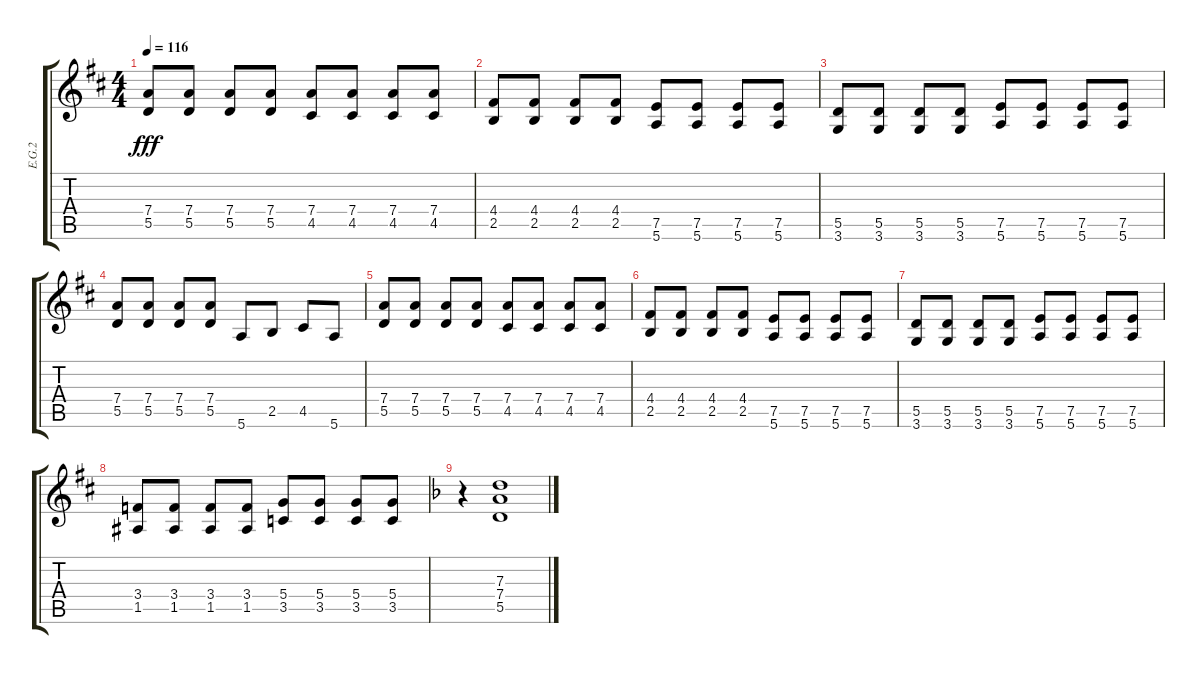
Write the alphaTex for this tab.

\track ("E.G.2" "E.G.2") {instrument overdrivenguitar}
\staff {score tabs}
\tuning (E4 B3 G3 D3 A2 E2) {hide}
\ts (4 4)
\tempo 116
\clef g2
\ks d
(7.4 5.5).8{dy fff} (7.4 5.5).8 (7.4 5.5).8 (7.4 5.5).8 (7.4 4.5).8 (7.4 4.5).8 (7.4 4.5).8 (7.4 4.5).8 |
(4.4 2.5).8 (4.4 2.5).8 (4.4 2.5).8 (4.4 2.5).8 (7.5 5.6).8 (7.5 5.6).8 (7.5 5.6).8 (7.5 5.6).8 |
(5.5 3.6).8 (5.5 3.6).8 (5.5 3.6).8 (5.5 3.6).8 (7.5 5.6).8 (7.5 5.6).8 (7.5 5.6).8 (7.5 5.6).8 |
(7.4 5.5).8 (7.4 5.5).8 (7.4 5.5).8 (7.4 5.5).8 5.6.8 2.5.8 4.5.8 5.6.8 |
(7.4 5.5).8 (7.4 5.5).8 (7.4 5.5).8 (7.4 5.5).8 (7.4 4.5).8 (7.4 4.5).8 (7.4 4.5).8 (7.4 4.5).8 |
(4.4 2.5).8 (4.4 2.5).8 (4.4 2.5).8 (4.4 2.5).8 (7.5 5.6).8 (7.5 5.6).8 (7.5 5.6).8 (7.5 5.6).8 |
(5.5 3.6).8 (5.5 3.6).8 (5.5 3.6).8 (5.5 3.6).8 (7.5 5.6).8 (7.5 5.6).8 (7.5 5.6).8 (7.5 5.6).8 |
(3.4 1.5).8 (3.4 1.5).8 (3.4 1.5).8 (3.4 1.5).8 (5.4 3.5).8 (5.4 3.5).8 (5.4 3.5).8 (5.4 3.5).8 |
\ks f
r.4 (7.3 7.4 5.5).1
